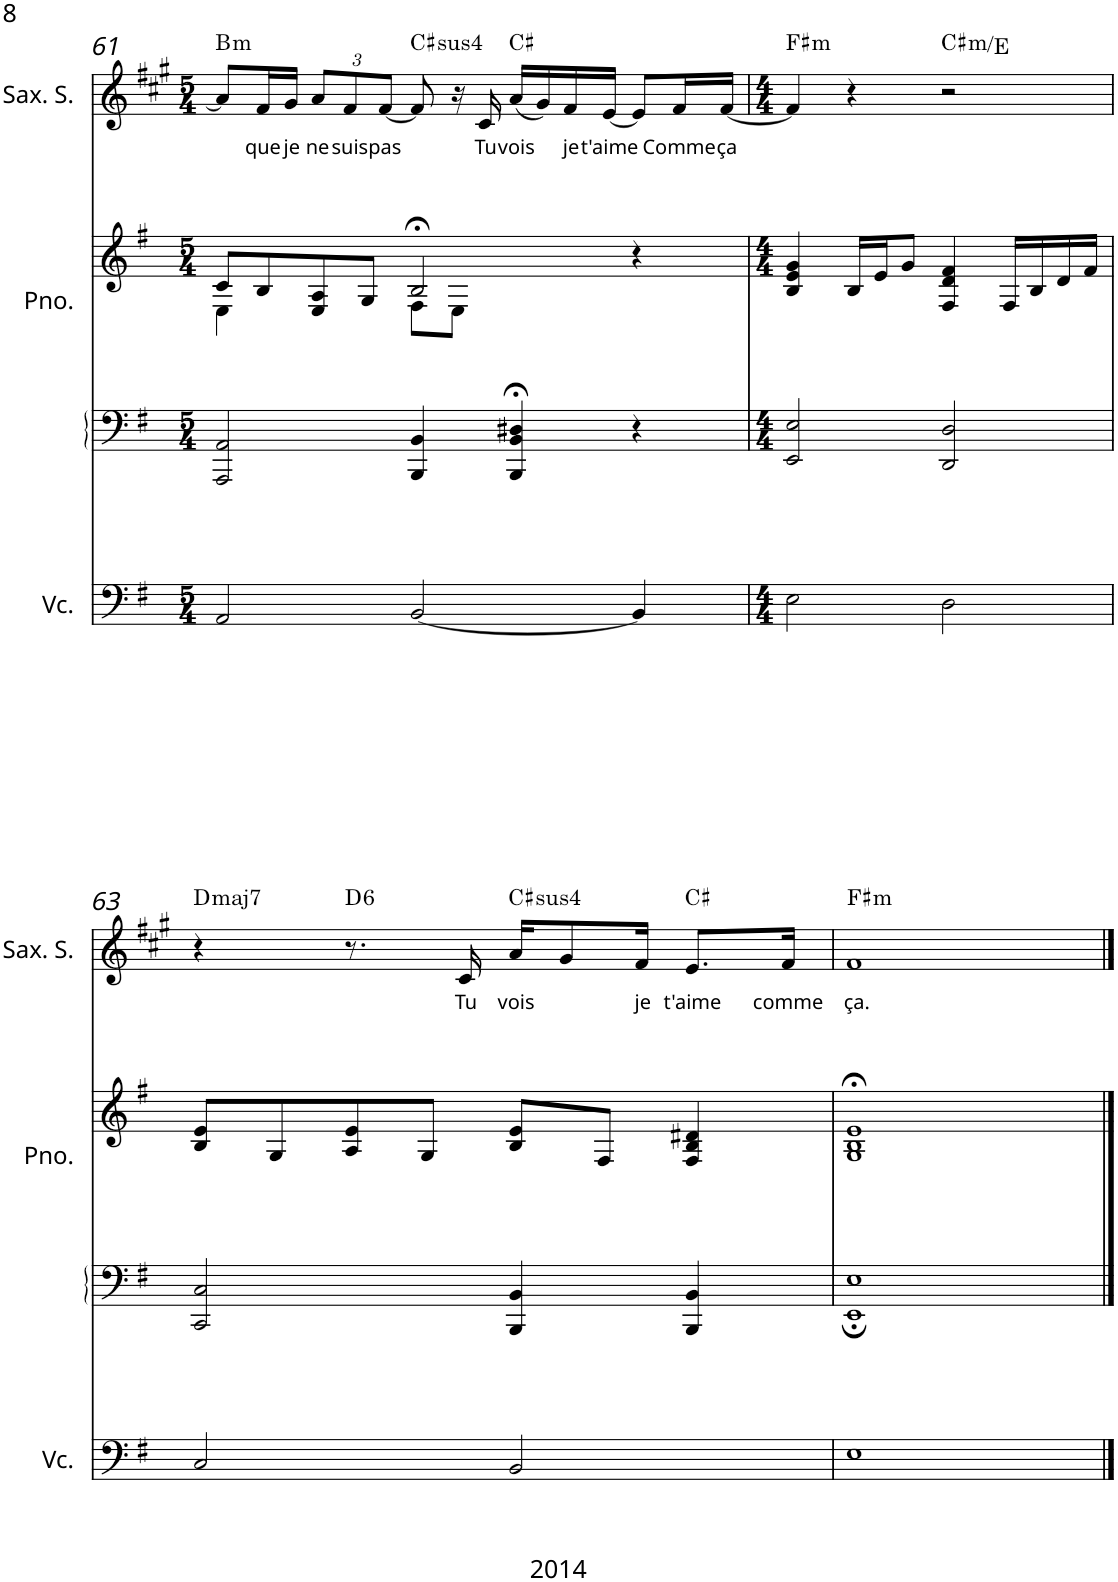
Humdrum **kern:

**kern	**kern	**kern	**kern	**text	**harte
*part4	*part3	*part2	*part1	*part1	*part1
*staff4	*staff3	*staff2	*staff1	*staff1	*
*I"Violoncello	*I"Piano	*I"Piano	*I"Saxophone soprano	*	*
*I'Vc.	*I'Pno	*I'Pno.	*I'Sax. S.	*	*
!!LO:PB:g=z
*clefF4	*clefF4	*clefG2	*clefG2	*	*
*	*	*	*Trd1c2	*	*
*k[f#]	*k[f#]	*k[f#]	*k[f#c#g#]	*	*
*M5/4	*M5/4	*M5/4	*M5/4	*	*
=61	=61	=61	=61	=61	=61
*	*	*^	*	*	*
!	!	!	!	!	!	!LO:H:kt=m
2AA/	2AAA/ 2AA/	8c/L	4E\	8a/L]	.	B:min
!	!	!	!	!	!LO:LY:b	!
.	.	8B/	.	16f#/L	que	.
!	!	!	!	!	!LO:LY:b	!
.	.	.	.	16g#/JJ	je	.
*	*	*	*	*Xbrackettup	*	*
!	!	!	!	!	!LO:LY:b	!
.	.	8E/ 8A/	4ryy	12a/L	ne	.
!	!	!	!	!	!LO:LY:b	!
.	.	.	.	12f#/	suis	.
.	.	8G/J	.	.	.	.
!	!	!	!	!	!LO:LY:b	!
.	.	.	.	[12f#/J	pas	.
!	!	!	!	!	!	!LO:H:kt=4
[2BB/	4BBB/ 4BB/	2B;</	8F#\L	8f#/]	.	C#:sus4
.	.	.	8E\J	16r	.	.
!	!	!	!	!	!LO:LY:b	!
.	.	.	.	16c#/	Tu	.
!	!	!	!	!	!LO:LY:b	!
.	4BBB/;< 4BB/;< 4D#X/;<	.	2ryy	(16a/LL	vois	C#:maj
.	.	.	.	16g#/)	.	.
!	!	!	!	!	!LO:LY:b	!
.	.	.	.	16f#/	je	.
!	!	!	!	!	!LO:LY:b	!
.	.	.	.	[16e/JJ	t'aime	.
4BB/]	4r	4r	.	8e/L]	.	.
!	!	!	!	!	!LO:LY:b	!
.	.	.	.	16f#/L	Comme	.
!	!	!	!	!	!LO:LY:b	!
.	.	.	.	[16f#/JJ	ça	.
*	*	*v	*v	*	*	*
=62	=62	=62	=62	=62	=62
*M4/4	*M4/4	*M4/4	*M4/4	*	*
!	!	!	!	!	!LO:H:kt=m
2E\	2EE/ 2E/	4B/ 4e/ 4g/	4f#/]	.	F#:min
.	.	16B/LL	4r	.	.
.	.	16e/J	.	.	.
.	.	8g/J	.	.	.
!	!	!	!	!	!LO:H:kt=m
2D\	2DD/ 2D/	4F#/ 4d/ 4f#/	2r	.	C#:min/b3
.	.	16F#/LL	.	.	.
.	.	16B/	.	.	.
.	.	16d/	.	.	.
.	.	16f#/JJ	.	.	.
!!LO:LB:g=z
=63	=63	=63	=63	=63	=63
!	!	!	!	!	!LO:H:kt=maj7
2C/	2CC/ 2C/	8B/ 8e/L	4r	.	D:maj7
.	.	8G/	.	.	.
!	!	!	!	!	!LO:H:kt=6
.	.	8A/ 8e/	8.r	.	D:maj6
.	.	8G/J	.	.	.
!	!	!	!	!LO:LY:b	!
.	.	.	16c#/	Tu	.
!	!	!	!	!LO:LY:b	!LO:H:kt=4
2BB/	4BBB/ 4BB/	8B/ 8e/L	16a/KL	vois	C#:sus4
.	.	.	8g#/	.	.
.	.	8F#/J	.	.	.
!	!	!	!	!LO:LY:b	!
.	.	.	16f#/Jk	je	.
!	!	!	!	!LO:LY:b	!
.	4BBB/ 4BB/	4F#/ 4B/ 4d#X/	8.e/L	t'aime	C#:maj
!	!	!	!	!LO:LY:b	!
.	.	.	16f#/Jk	comme	.
=64	=64	=64	=64	=64	=64
!	!	!	!	!LO:LY:b	!LO:H:kt=m
1E	1EE; 1E;	1G;< 1B;< 1e;<	1f#	ça.	F#:min
==	==	==	==	==	==
*-	*-	*-	*-	*-	*-
